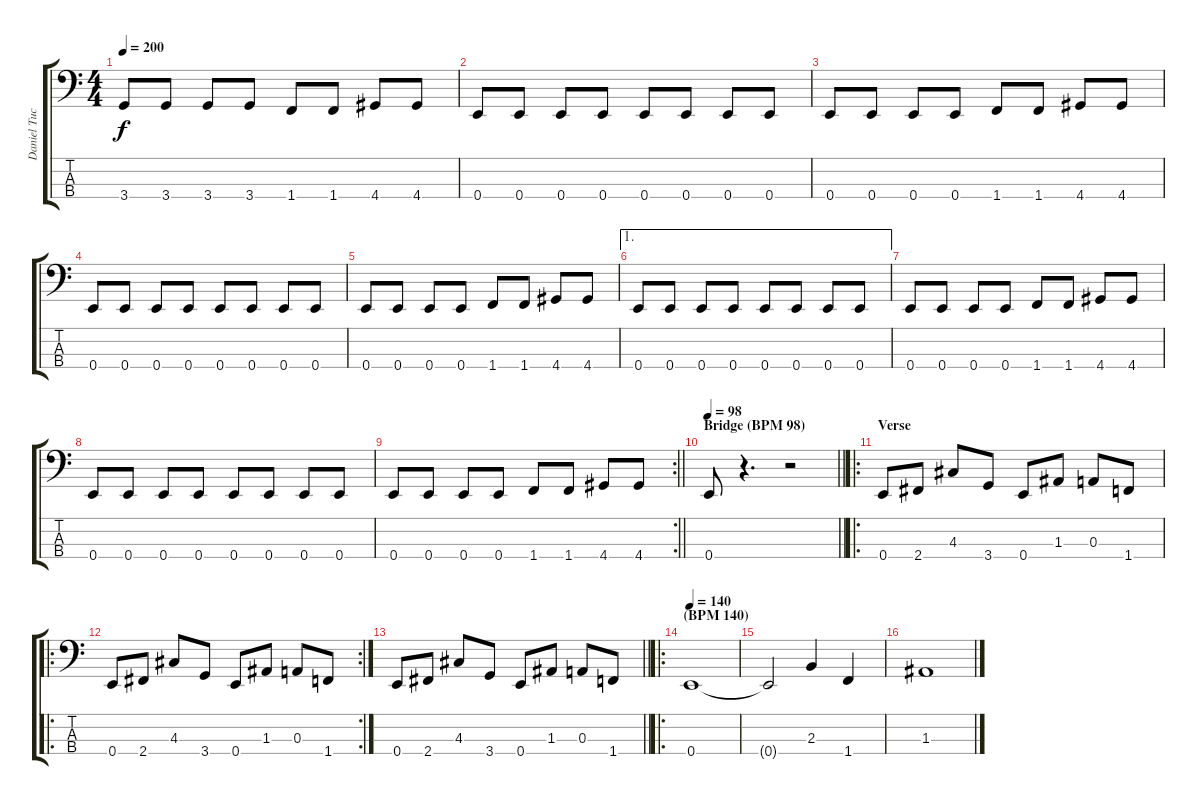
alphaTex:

\track ("Daniel Tucker" "Daniel Tuc") {instrument electricbasspick}
\staff {score tabs}
\tuning (G2 D2 A1 E1) {hide}
\ts (4 4)
\tempo 200
\clef f4
\ks c
3.4.8{dy f} 3.4.8 3.4.8 3.4.8 1.4.8 1.4.8 4.4.8 4.4.8 |
0.4.8 0.4.8 0.4.8 0.4.8 0.4.8 0.4.8 0.4.8 0.4.8 |
0.4.8 0.4.8 0.4.8 0.4.8 1.4.8 1.4.8 4.4.8 4.4.8 |
0.4.8 0.4.8 0.4.8 0.4.8 0.4.8 0.4.8 0.4.8 0.4.8 |
0.4.8 0.4.8 0.4.8 0.4.8 1.4.8 1.4.8 4.4.8 4.4.8 |
\ae 1
0.4.8 0.4.8 0.4.8 0.4.8 0.4.8 0.4.8 0.4.8 0.4.8 |
0.4.8 0.4.8 0.4.8 0.4.8 1.4.8 1.4.8 4.4.8 4.4.8 |
0.4.8 0.4.8 0.4.8 0.4.8 0.4.8 0.4.8 0.4.8 0.4.8 |
\rc 2
\barLineRight lightlight
0.4.8 0.4.8 0.4.8 0.4.8 1.4.8 1.4.8 4.4.8 4.4.8 |
\section ("" "Bridge (BPM 98)")
\tempo 98
\barLineRight lightlight
0.4.8 r.4{d} r.2 |
\ro
\section ("" "Verse")
0.4.8 2.4.8 4.3.8 3.4.8 0.4.8 1.3.8 0.3.8 1.4.8 |
\ro
\rc 2
0.4.8 2.4.8 4.3.8 3.4.8 0.4.8 1.3.8 0.3.8 1.4.8 |
\barLineRight lightlight
0.4.8 2.4.8 4.3.8 3.4.8 0.4.8 1.3.8 0.3.8 1.4.8 |
\ro
\section ("" "(BPM 140)")
\tempo 140
0.4.1 |
0.4{t}.2 2.3.4 1.4.4 |
1.3.1
